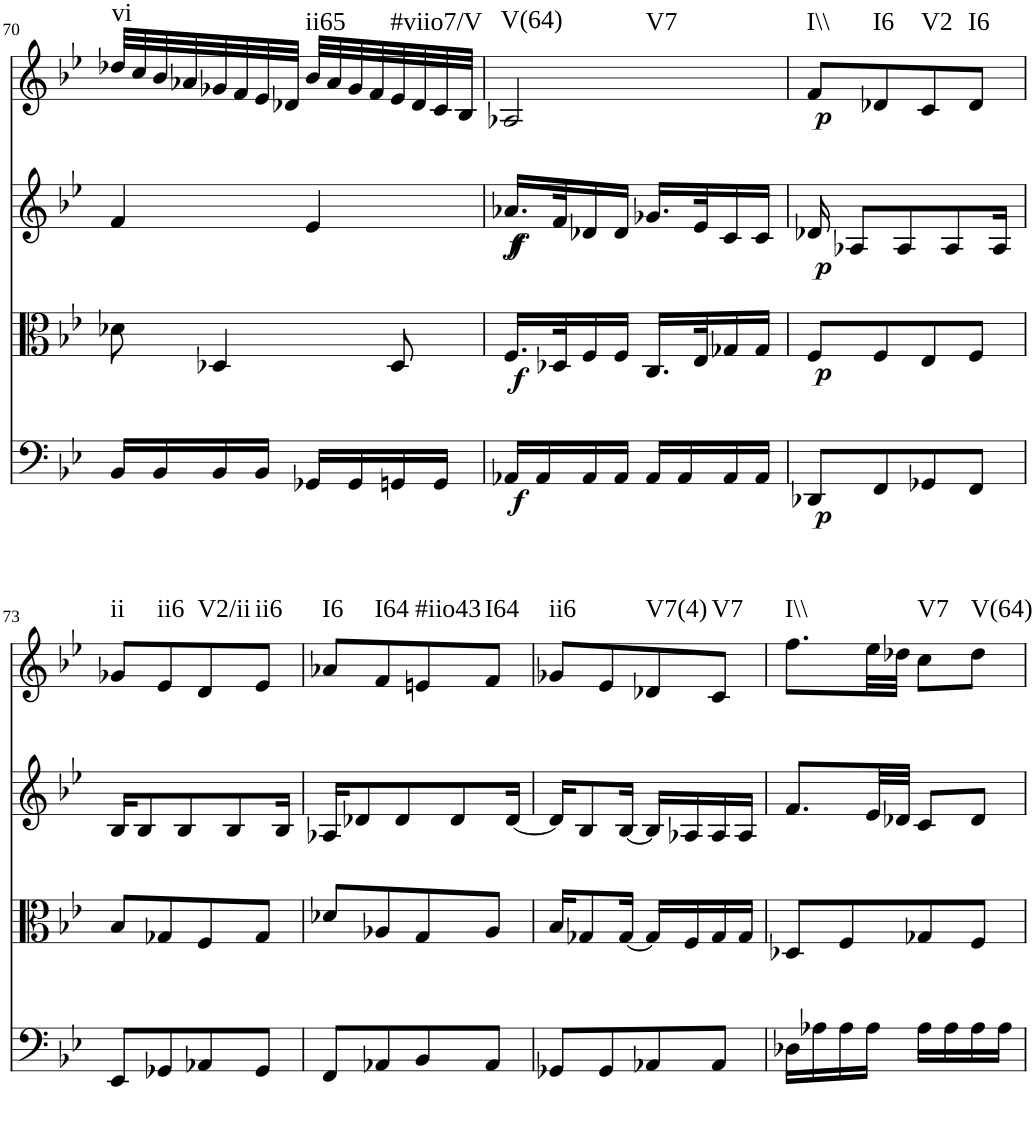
**kern	**dynam	**kern	**dynam	**kern	**dynam	**kern	**dynam	**harte
*part4	*part4	*part3	*part3	*part2	*part2	*part1	*part1	*part1
*staff4	*staff4	*staff3	*staff3	*staff2	*staff2	*staff1	*staff1	*
*I"Violoncello	*	*I"Viola	*	*I"Violin II	*	*I"Violin I	*	*
!!LO:PB:g=z
*clefF4	*	*clefC3	*	*clefG2	*	*clefG2	*	*
*k[b-e-]	*	*k[b-e-]	*	*k[b-e-]	*	*k[b-e-]	*	*
*M2/4	*	*M2/4	*	*M2/4	*	*M2/4	*	*
=70	=70	=70	=70	=70	=70	=70	=70	=70
!	!	!	!	!	!	!	!	!LO:H:kt=vi
16BB-/LL	.	8d-X\	.	4f/	.	32dd-X/LLL	.	N
.	.	.	.	.	.	32cc/	.	.
16BB-/	.	.	.	.	.	32b-/	.	.
.	.	.	.	.	.	32a-X/	.	.
16BB-/	.	4D-X/	.	.	.	32g-X/	.	.
.	.	.	.	.	.	32f/	.	.
16BB-/JJ	.	.	.	.	.	32e-/	.	.
.	.	.	.	.	.	32d-X/JJJ	.	.
!	!	!	!	!	!	!	!	!LO:H:kt=ii65
16GG-X/LL	.	.	.	4e-/	.	32b-/LLL	.	N
.	.	.	.	.	.	32a-/	.	.
16GG-/	.	.	.	.	.	32g-/	.	.
.	.	.	.	.	.	32f/	.	.
!	!	!	!	!	!	!	!	!LO:H:kt=#viio7/V
16GGn/	.	8D-/	.	.	.	32e-/	.	N
.	.	.	.	.	.	32d-/	.	.
16GG/JJ	.	.	.	.	.	32c/	.	.
.	.	.	.	.	.	32B-/JJJ	.	.
=71	=71	=71	=71	=71	=71	=71	=71	=71
!	!LO:DY:b	!	!LO:DY:b	!	!LO:DY:b	!	!	!
!	!	!	!	!	!LO:DY:n=1:b	!	!	!LO:H:n=1:kt=V(64)
!	!	!	!	!	!	!	!	!LO:H:n=2:kt=V7
16AA-X/LL	f	16.F/LL	f	16.a-X/LL	f f	2A-X/	.	N N
16AA-/	.	.	.	.	.	.	.	.
.	.	32D-X/K	.	32f/K	.	.	.	.
16AA-/	.	16F/	.	16d-X/	.	.	.	.
16AA-/JJ	.	16F/JJ	.	16d-/JJ	.	.	.	.
16AA-/LL	.	16.C/LL	.	16.g-X/LL	.	.	.	.
16AA-/	.	.	.	.	.	.	.	.
.	.	32E-/K	.	32e-/K	.	.	.	.
16AA-/	.	16G-X/	.	16c/	.	.	.	.
16AA-/JJ	.	16G-/JJ	.	16c/JJ	.	.	.	.
=72	=72	=72	=72	=72	=72	=72	=72	=72
!	!LO:DY:b	!	!LO:DY:b	!	!LO:DY:b	!	!LO:DY:b	!LO:H:kt=I\\
8DD-X/L	p	8F/L	p	16d-X/	p	8f/L	p	N
.	.	.	.	8A-X/L	.	.	.	.
!	!	!	!	!	!	!	!	!LO:H:kt=I6
8FF/	.	8F/	.	.	.	8d-X/	.	N
.	.	.	.	8A-/	.	.	.	.
!	!	!	!	!	!	!	!	!LO:H:kt=V2
8GG-X/	.	8E-/	.	.	.	8c/	.	N
.	.	.	.	8A-/	.	.	.	.
!	!	!	!	!	!	!	!	!LO:H:kt=I6
8FF/J	.	8F/J	.	.	.	8d-/J	.	N
.	.	.	.	16A-/Jk	.	.	.	.
!!LO:LB:g=z
=73	=73	=73	=73	=73	=73	=73	=73	=73
!	!	!	!	!	!	!	!	!LO:H:kt=ii
8EE-/L	.	8B-/L	.	16B-/KL	.	8g-X/L	.	N
.	.	.	.	8B-/	.	.	.	.
!	!	!	!	!	!	!	!	!LO:H:kt=ii6
8GG-X/	.	8G-X/	.	.	.	8e-/	.	N
.	.	.	.	8B-/	.	.	.	.
!	!	!	!	!	!	!	!	!LO:H:kt=V2/ii
8AA-X/	.	8F/	.	.	.	8d/	.	N
.	.	.	.	8B-/	.	.	.	.
!	!	!	!	!	!	!	!	!LO:H:kt=ii6
8GG-/J	.	8G-/J	.	.	.	8e-/J	.	N
.	.	.	.	16B-/Jk	.	.	.	.
=74	=74	=74	=74	=74	=74	=74	=74	=74
!	!	!	!	!	!	!	!	!LO:H:kt=I6
8FF/L	.	8d-X/L	.	16A-X/KL	.	8a-X/L	.	N
.	.	.	.	8d-X/	.	.	.	.
!	!	!	!	!	!	!	!	!LO:H:kt=I64
8AA-X/	.	8A-X/	.	.	.	8f/	.	N
.	.	.	.	8d-/	.	.	.	.
!	!	!	!	!	!	!	!	!LO:H:kt=#iio43
8BB-/	.	8G/	.	.	.	8en/	.	N
.	.	.	.	8d-/	.	.	.	.
!	!	!	!	!	!	!	!	!LO:H:kt=I64
8AA-/J	.	8A-/J	.	.	.	8f/J	.	N
.	.	.	.	[16d-/Jk	.	.	.	.
=75	=75	=75	=75	=75	=75	=75	=75	=75
!	!	!	!	!	!	!	!	!LO:H:kt=ii6
8GG-X/L	.	16B-/KL	.	16d-/KL]	.	8g-X/L	.	N
.	.	8G-X/	.	8B-/	.	.	.	.
8GG-/	.	.	.	.	.	8e-/	.	.
.	.	[16G-/Jk	.	[16B-/Jk	.	.	.	.
!	!	!	!	!	!	!	!	!LO:H:kt=V7(4)
8AA-X/	.	16G-/LL]	.	16B-/LL]	.	8d-X/	.	N
.	.	16F/	.	16A-X/	.	.	.	.
!	!	!	!	!	!	!	!	!LO:H:kt=V7
8AA-/J	.	16G-/	.	16A-/	.	8c/J	.	N
.	.	16G-/JJ	.	16A-/JJ	.	.	.	.
=76	=76	=76	=76	=76	=76	=76	=76	=76
!	!	!	!	!	!	!	!	!LO:H:kt=I\\
16D-X\LL	.	8D-X/L	.	8.f/L	.	8.ff\L	.	N
16A-X\	.	.	.	.	.	.	.	.
16A-\	.	8F/	.	.	.	.	.	.
16A-\JJ	.	.	.	32e-/LL	.	32ee-\LL	.	.
.	.	.	.	32d-X/JJJ	.	32dd-X\JJJ	.	.
!	!	!	!	!	!	!	!	!LO:H:kt=V7
16A-\LL	.	8G-X/	.	8c/L	.	8cc\L	.	N
16A-\	.	.	.	.	.	.	.	.
!	!	!	!	!	!	!	!	!LO:H:kt=V(64)
16A-\	.	8F/J	.	8d-/J	.	8dd-\J	.	N
16A-\JJ	.	.	.	.	.	.	.	.
=	=	=	=	=	=	=	=	=
*-	*-	*-	*-	*-	*-	*-	*-	*-
